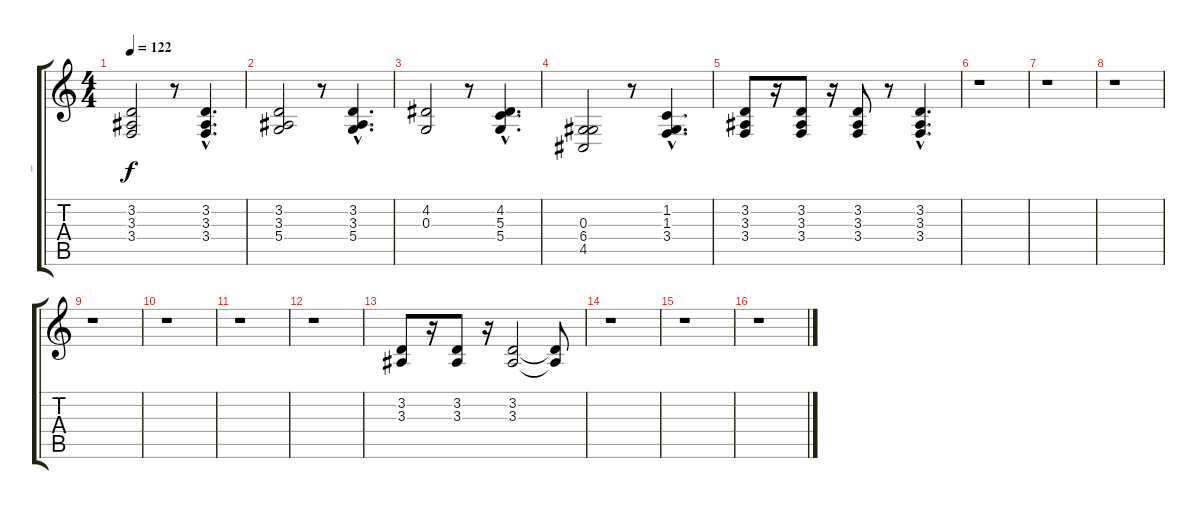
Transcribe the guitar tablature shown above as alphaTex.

\track ("_" "_") {instrument fx7echoes}
\staff {score tabs}
\tuning (E4 B3 G3 D3 A2 E2) {hide}
\ts (4 4)
\tempo 122
\clef g2
\ks c
(3.2 3.3 3.4).2{dy f} r.8 (3.2{hac} 3.3{hac} 3.4{hac}).4{d} |
(3.2 3.3 5.4).2 r.8 (3.2{hac} 3.3{hac} 5.4{hac}).4{d} |
(4.2 0.3).2 r.8 (4.2{hac} 5.3{hac} 5.4{hac}).4{d} |
(0.3 6.4 4.5).2 r.8 (1.2{hac} 1.3{hac} 3.4{hac}).4{d} |
(3.2 3.3 3.4).8 r.16 (3.2 3.3 3.4).8 r.16 (3.2 3.3 3.4).8 r.8 (3.2{hac} 3.3{hac} 3.4{hac}).4{d} |
r.1 |
r.1 |
r.1 |
r.1 |
r.1 |
r.1 |
r.1 |
(3.2 3.3).8 r.16 (3.2 3.3).8 r.16 (3.2 3.3).2 (3.2{t} 3.3{t}).8 |
r.1 |
r.1 |
r.1
